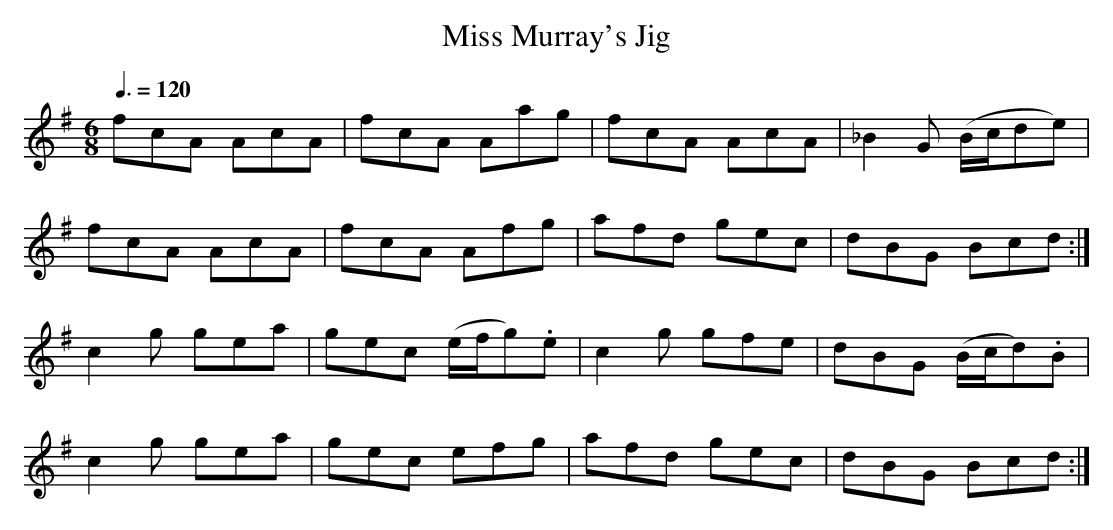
X:1
T:Miss Murray's Jig
M:6/8
L:1/8
Q:3/8=120
K:DMix
fcA AcA|fcA  Aag     |fcA AcA|_B2G (B/c/de) |
fcA AcA|fcA  Afg     |afd gec| dBG  Bcd    :|
c2g gea|gec (e/f/g).e|c2g gfe| dBG (B/c/d).B|
c2g gea|gec  efg     |afd gec| dBG  Bcd    :|
